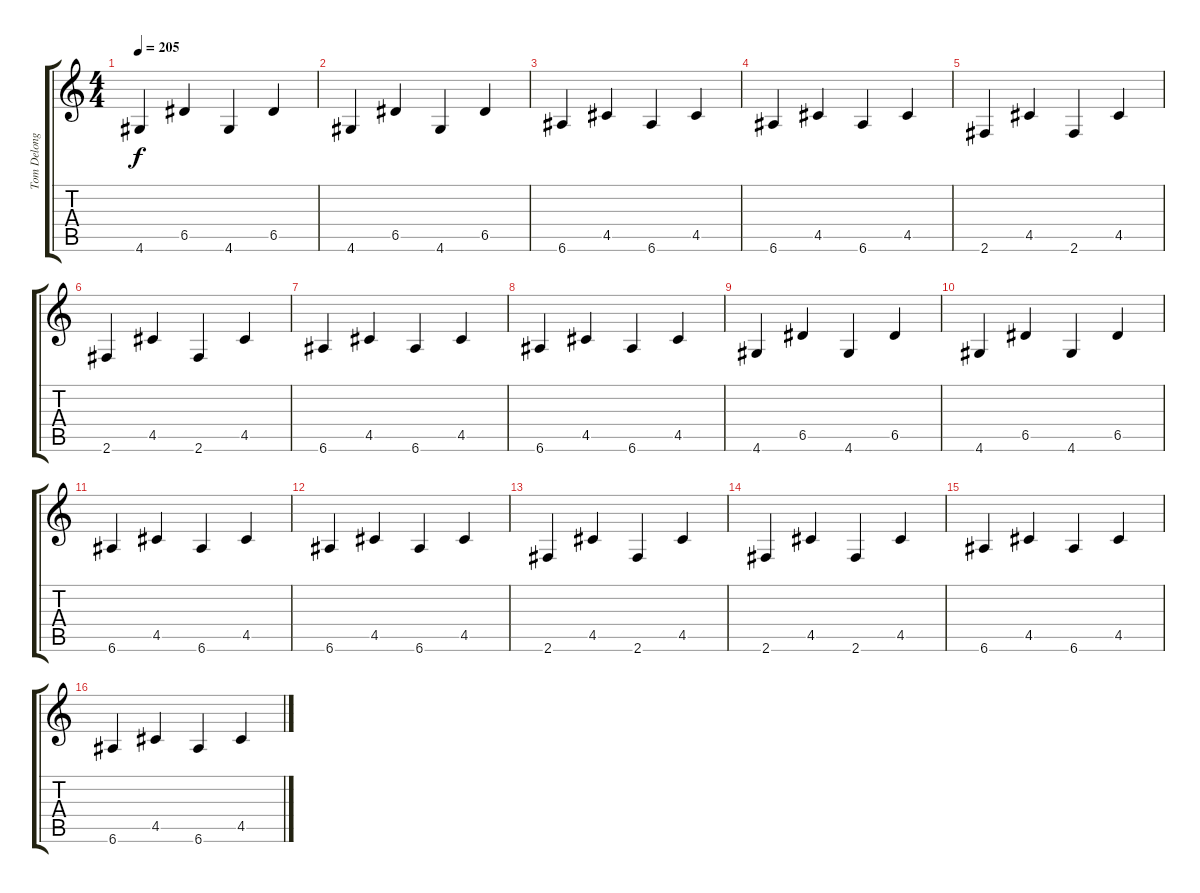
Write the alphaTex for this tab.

\track ("Tom Delonge (Guitar 1)" "Tom Delong") {instrument overdrivenguitar}
\staff {score tabs}
\tuning (E4 B3 G3 D3 A2 E2) {hide}
\ts (4 4)
\tempo 205
\clef g2
\ks c
4.6.4{dy f instrument acousticguitarnylon} 6.5.4 4.6.4 6.5.4 |
4.6.4 6.5.4 4.6.4 6.5.4 |
6.6.4{instrument acousticguitarnylon} 4.5.4 6.6.4 4.5.4 |
6.6.4 4.5.4 6.6.4 4.5.4 |
2.6.4 4.5.4 2.6.4 4.5.4 |
2.6.4 4.5.4 2.6.4 4.5.4 |
6.6.4{instrument acousticguitarnylon} 4.5.4 6.6.4 4.5.4 |
6.6.4 4.5.4 6.6.4 4.5.4 |
4.6.4{instrument acousticguitarnylon} 6.5.4 4.6.4 6.5.4 |
4.6.4 6.5.4 4.6.4 6.5.4 |
6.6.4{instrument acousticguitarnylon} 4.5.4 6.6.4 4.5.4 |
6.6.4 4.5.4 6.6.4 4.5.4 |
2.6.4 4.5.4 2.6.4 4.5.4 |
2.6.4 4.5.4 2.6.4 4.5.4 |
6.6.4{instrument acousticguitarnylon} 4.5.4 6.6.4 4.5.4 |
6.6.4 4.5.4 6.6.4 4.5.4
